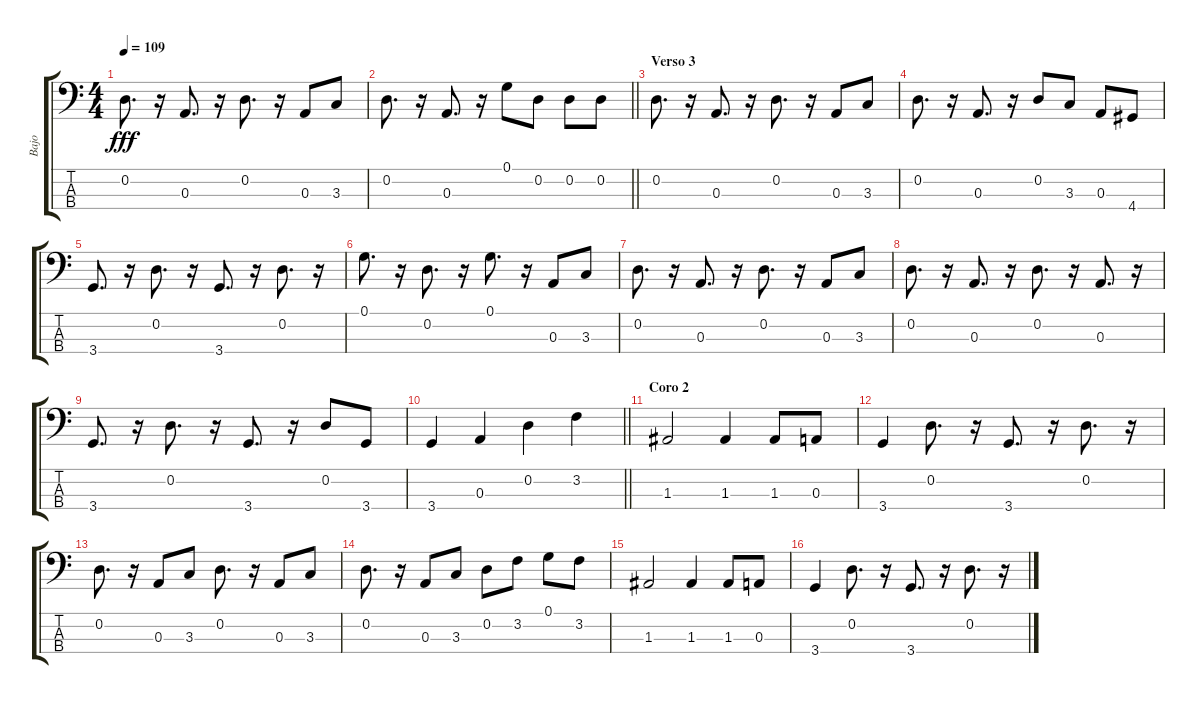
\track ("Bajo" "Bajo") {instrument electricbassfinger}
\staff {score tabs}
\tuning (G2 D2 A1 E1) {hide}
\ts (4 4)
\tempo 109
\clef f4
\ks c
0.2.8{d dy fff} r.16 0.3.8{d} r.16 0.2.8{d} r.16 0.3.8 3.3.8 |
\barLineRight lightlight
0.2.8{d} r.16 0.3.8{d} r.16 0.1.8 0.2.8 0.2.8 0.2.8 |
\section ("" "Verso 3")
0.2.8{d} r.16 0.3.8{d} r.16 0.2.8{d} r.16 0.3.8 3.3.8 |
0.2.8{d} r.16 0.3.8{d} r.16 0.2.8 3.3.8 0.3.8 4.4.8 |
3.4.8{d} r.16 0.2.8{d} r.16 3.4.8{d} r.16 0.2.8{d} r.16 |
0.1.8{d} r.16 0.2.8{d} r.16 0.1.8{d} r.16 0.3.8 3.3.8 |
0.2.8{d} r.16 0.3.8{d} r.16 0.2.8{d} r.16 0.3.8 3.3.8 |
0.2.8{d} r.16 0.3.8{d} r.16 0.2.8{d} r.16 0.3.8{d} r.16 |
3.4.8{d} r.16 0.2.8{d} r.16 3.4.8{d} r.16 0.2.8 3.4.8 |
\barLineRight lightlight
3.4.4 0.3.4 0.2.4 3.2.4 |
\section ("" "Coro 2")
1.3.2 1.3.4 1.3.8 0.3.8 |
3.4.4 0.2.8{d} r.16 3.4.8{d} r.16 0.2.8{d} r.16 |
0.2.8{d} r.16 0.3.8 3.3.8 0.2.8{d} r.16 0.3.8 3.3.8 |
0.2.8{d} r.16 0.3.8 3.3.8 0.2.8 3.2.8 0.1.8 3.2.8 |
1.3.2 1.3.4 1.3.8 0.3.8 |
3.4.4 0.2.8{d} r.16 3.4.8{d} r.16 0.2.8{d} r.16
